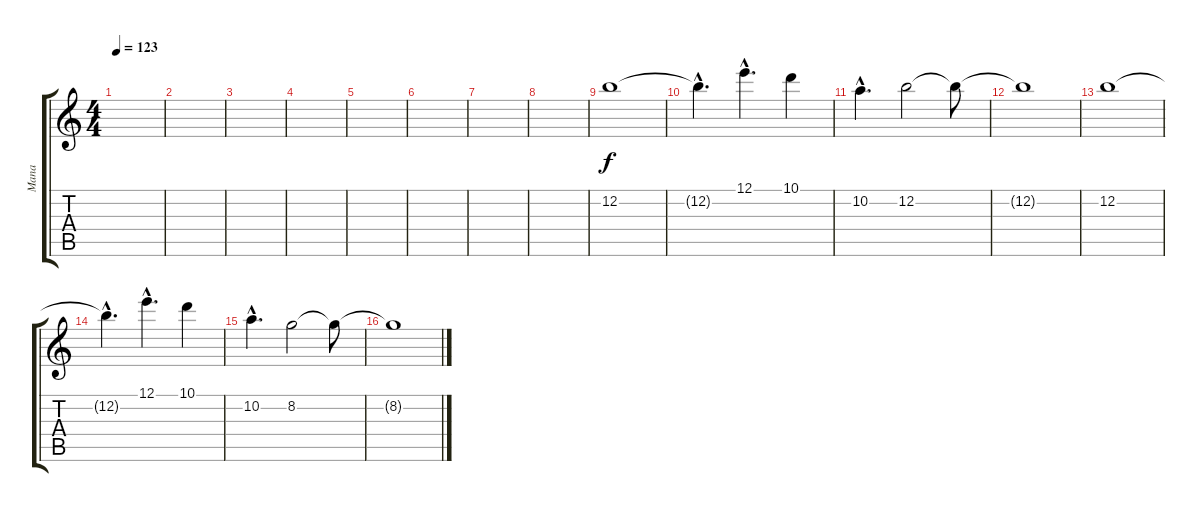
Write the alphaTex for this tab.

\track ("Mana" "Mana") {instrument overdrivenguitar}
\staff {score tabs}
\tuning (E4 B3 G3 D3 A2 E2) {hide}
\ts (4 4)
\tempo 123
\clef g2
\ks c
|
|
|
|
|
|
|
|
12.2.1 |
12.2{hac t}.4{d} 12.1{hac}.4{d} 10.1.4 |
10.2{hac}.4{d} 12.2.2 12.2{t}.8 |
12.2{t}.1 |
12.2.1 |
12.2{hac t}.4{d} 12.1{hac}.4{d} 10.1.4 |
10.2{hac}.4{d} 8.2.2 8.2{t}.8 |
8.2{t}.1
